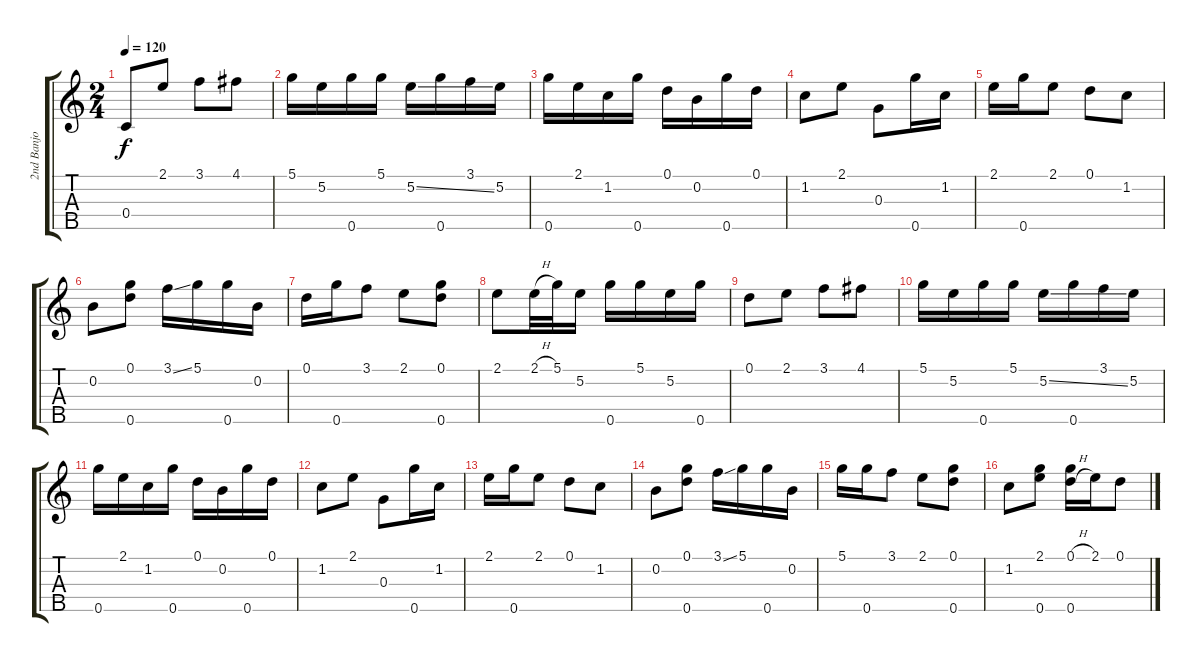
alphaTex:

\track ("2nd Banjo" "2nd Banjo") {instrument banjo}
\staff {score tabs}
\tuning (D4 B3 G3 C3 G4) {hide}
\displaytranspose 12
\ts (2 4)
\tempo 120
\clef g2
\ks c
0.4.8{dy f} 2.1.8 3.1.8 4.1.8 |
5.1.16 5.2.16 0.5.16 5.1.16 5.2{ss}.16 0.5.16 3.1.16 5.2.16 |
0.5.16 2.1.16 1.2.16 0.5.16 0.1.16 0.2.16 0.5.16 0.1.16 |
1.2.8 2.1.8 0.3.8 0.5.16 1.2.16 |
2.1.16 0.5.16 2.1.8 0.1.8 1.2.8 |
0.2.8 (0.1 0.5).8 3.1{ss}.16 5.1.16 0.5.16 0.2.16 |
0.1.16 0.5.16 3.1.8 2.1.8 (0.1 0.5).8 |
2.1.8 2.1{h}.32 5.1.32 5.2.16 0.5.16 5.1.16 5.2.16 0.5.16 |
0.1.8 2.1.8 3.1.8 4.1.8 |
5.1.16 5.2.16 0.5.16 5.1.16 5.2{ss}.16 0.5.16 3.1.16 5.2.16 |
0.5.16 2.1.16 1.2.16 0.5.16 0.1.16 0.2.16 0.5.16 0.1.16 |
1.2.8 2.1.8 0.3.8 0.5.16 1.2.16 |
2.1.16 0.5.16 2.1.8 0.1.8 1.2.8 |
0.2.8 (0.1 0.5).8 3.1{ss}.16 5.1.16 0.5.16 0.2.16 |
5.1.16 0.5.16 3.1.8 2.1.8 (0.1 0.5).8 |
1.2.8 (2.1 0.5).8 (0.1{h} 0.5).16 2.1.16 0.1.8
